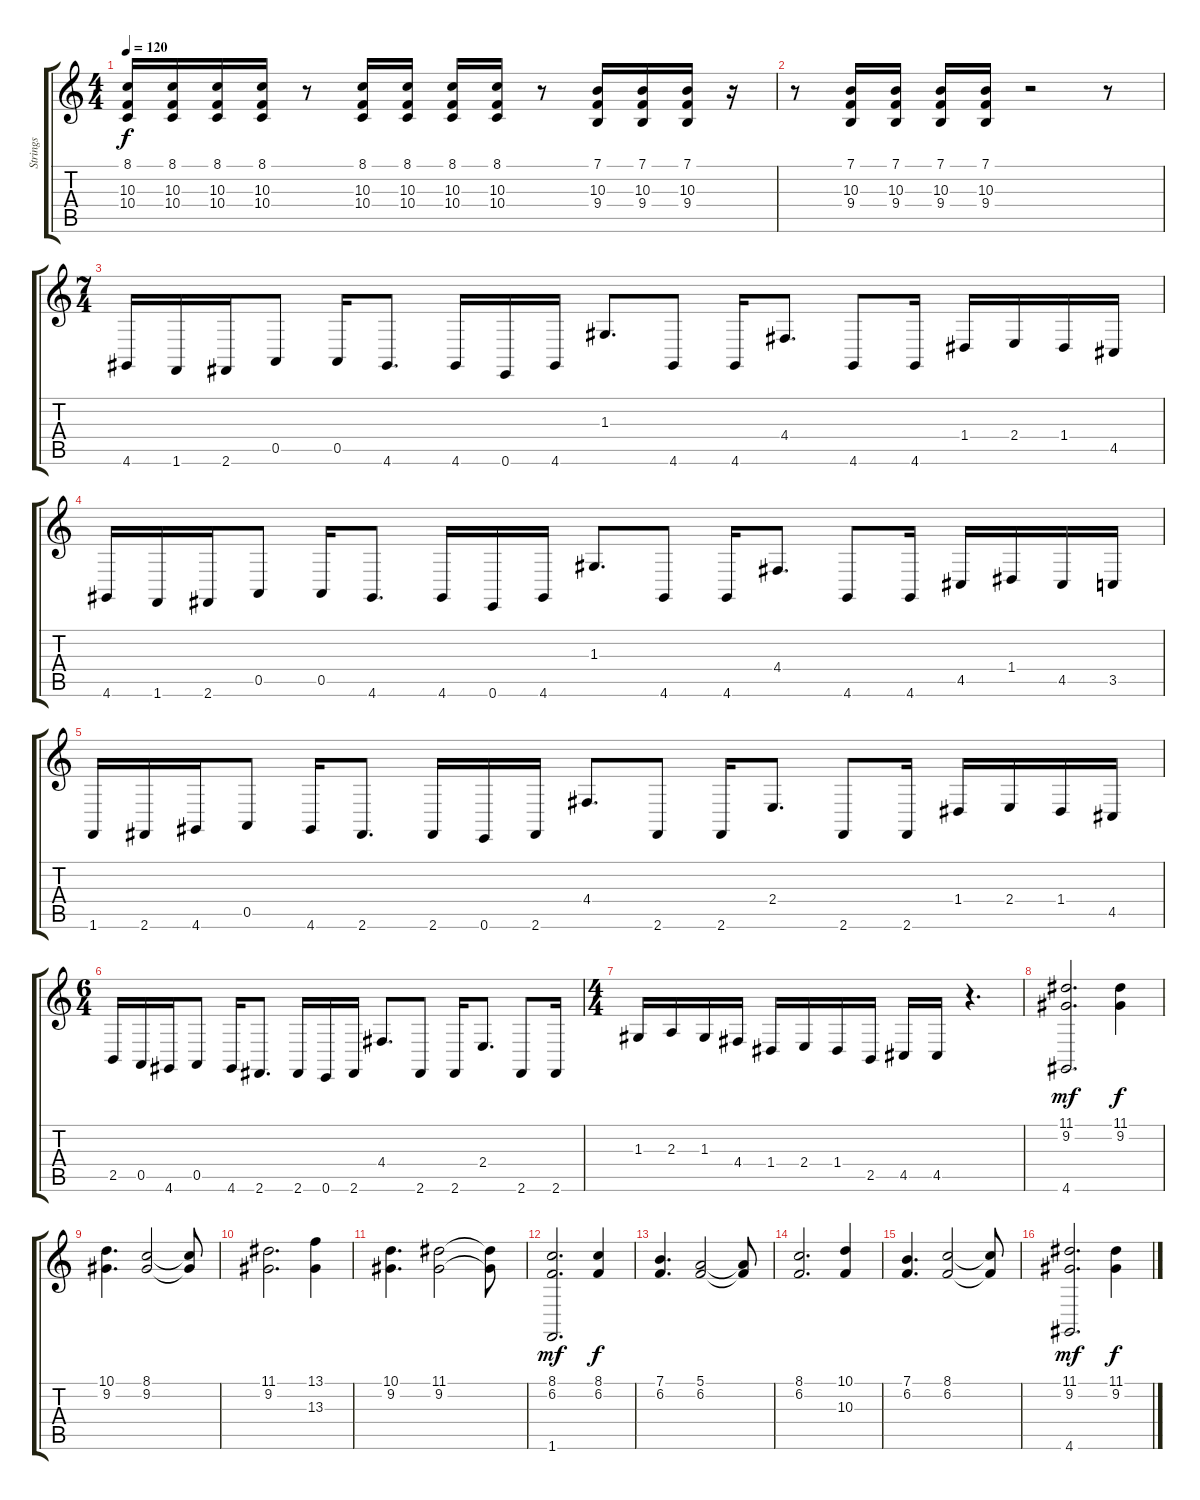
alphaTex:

\track ("Strings" "Strings") {instrument stringensemble1}
\staff {score tabs}
\tuning (E4 B3 G3 D3 A2 E2) {hide}
\ts (4 4)
\tempo 120
\clef g2
\ks c
(8.1 10.3 10.4).16{dy f} (8.1 10.3 10.4).16 (8.1 10.3 10.4).16 (8.1 10.3 10.4).16 r.8 (8.1 10.3 10.4).16 (8.1 10.3 10.4).16 (8.1 10.3 10.4).16 (8.1 10.3 10.4).16 r.8 (7.1 10.3 9.4).16 (7.1 10.3 9.4).16 (7.1 10.3 9.4).16 r.16 |
r.8 (7.1 10.3 9.4).16 (7.1 10.3 9.4).16 (7.1 10.3 9.4).16 (7.1 10.3 9.4).16 r.2 r.8 |
\ts (7 4)
4.6.16 1.6.16 2.6.16 0.5.8 0.5.16 4.6.8{d} 4.6.16 0.6.16 4.6.16 1.3.8{d} 4.6.8 4.6.16 4.4.8{d} 4.6.8 4.6.16 1.4.16 2.4.16 1.4.16 4.5.16 |
4.6.16 1.6.16 2.6.16 0.5.8 0.5.16 4.6.8{d} 4.6.16 0.6.16 4.6.16 1.3.8{d} 4.6.8 4.6.16 4.4.8{d} 4.6.8 4.6.16 4.5.16 1.4.16 4.5.16 3.5.16 |
1.6.16 2.6.16 4.6.16 0.5.8 4.6.16 2.6.8{d} 2.6.16 0.6.16 2.6.16 4.4.8{d} 2.6.8 2.6.16 2.4.8{d} 2.6.8 2.6.16 1.4.16 2.4.16 1.4.16 4.5.16 |
\ts (6 4)
2.5.16 0.5.16 4.6.16 0.5.8 4.6.16 2.6.8{d} 2.6.16 0.6.16 2.6.16 4.4.8{d} 2.6.8 2.6.16 2.4.8{d} 2.6.8 2.6.16 |
\ts (4 4)
1.3.16 2.3.16 1.3.16 4.4.16 1.4.16 2.4.16 1.4.16 2.5.16 4.5.16 4.5.16 r.4{d} |
(11.1 9.2 4.6).2{d dy mf} (11.1 9.2).4{dy f} |
(10.1 9.2).4{d} (8.1 9.2).2 (8.1{t} 9.2{t}).8 |
(11.1 9.2).2{d} (13.1 13.3).4 |
(10.1 9.2).4{d} (11.1 9.2).2 (11.1{t} 9.2{t}).8 |
(8.1 6.2 1.6).2{d dy mf} (8.1 6.2).4{dy f} |
(7.1 6.2).4{d} (5.1 6.2).2 (5.1{t} 6.2{t}).8 |
(8.1 6.2).2{d} (10.1 10.3).4 |
(7.1 6.2).4{d} (8.1 6.2).2 (8.1{t} 6.2{t}).8 |
(11.1 9.2 4.6).2{d dy mf} (11.1 9.2).4{dy f}
